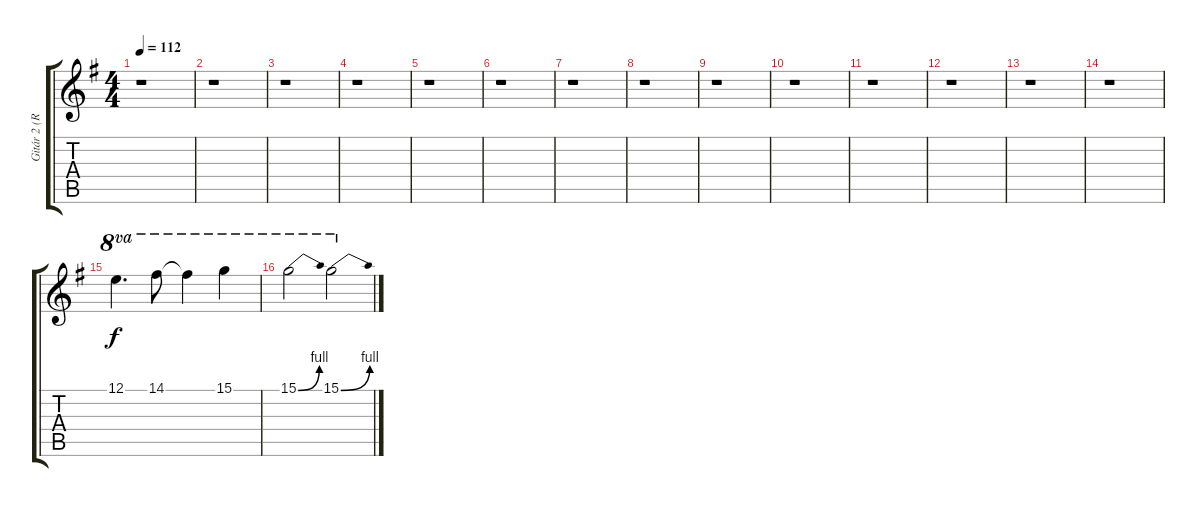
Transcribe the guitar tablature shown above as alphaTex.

\track ("Gitár 2 (Ritchie Blackmore)" "Gitár 2 (R") {instrument distortionguitar}
\staff {score tabs}
\tuning (E4 B3 G3 D3 A2 E2) {hide}
\ts (4 4)
\tempo 112
\clef g2
\ks g
r.1{dy f} |
r.1 |
r.1 |
r.1 |
r.1 |
r.1 |
r.1 |
r.1 |
r.1 |
r.1 |
r.1 |
r.1 |
r.1 |
r.1 |
12.1.4{d ot 8va} 14.1.8{ot 8va} 14.1{t}.4{ot 8va} 15.1.4{ot 8va} |
15.1{be (bend 0 0 60 4)}.2{ot 8va} 15.1{be (bend 0 0 60 4)}.2{ot 8va}
